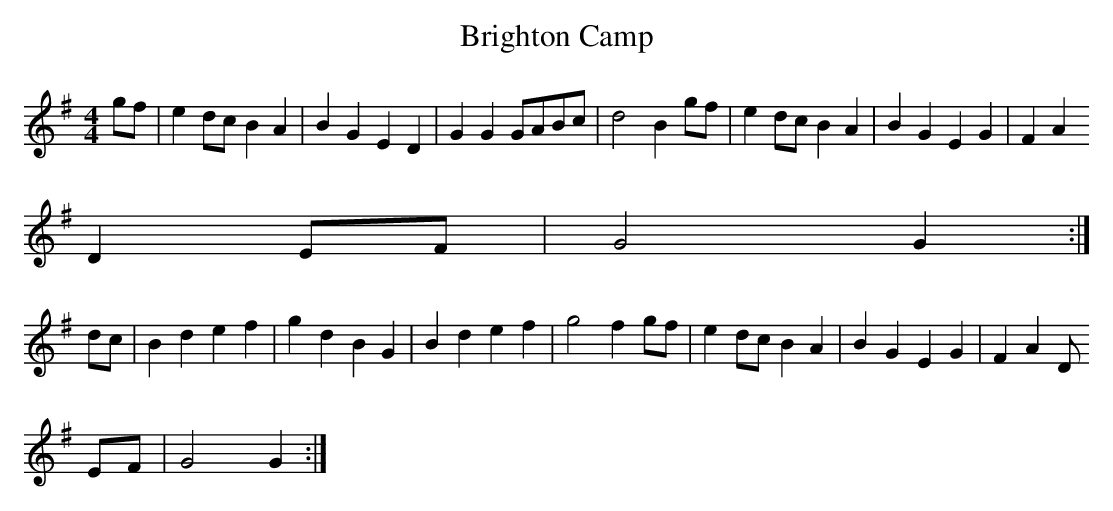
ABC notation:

X:1
T:Brighton Camp
M:4/4
L:1/8
K:G
gf|e2 dc B2A2|B2 G2 E2 D2|G2 G2 GABc|d4 B2 gf|e2 dc B2A2|B2G2 E2G2 |F2A2
 D2 EF |G4 G2 :|
dc|B2d2 e2f2|g2 d2 B2 G2|B2d2 e2f2|g4 f2 gf|e2 dc B2A2|B2G2 E2G2 |F2A2 D
2 EF |G4 G2 :|
